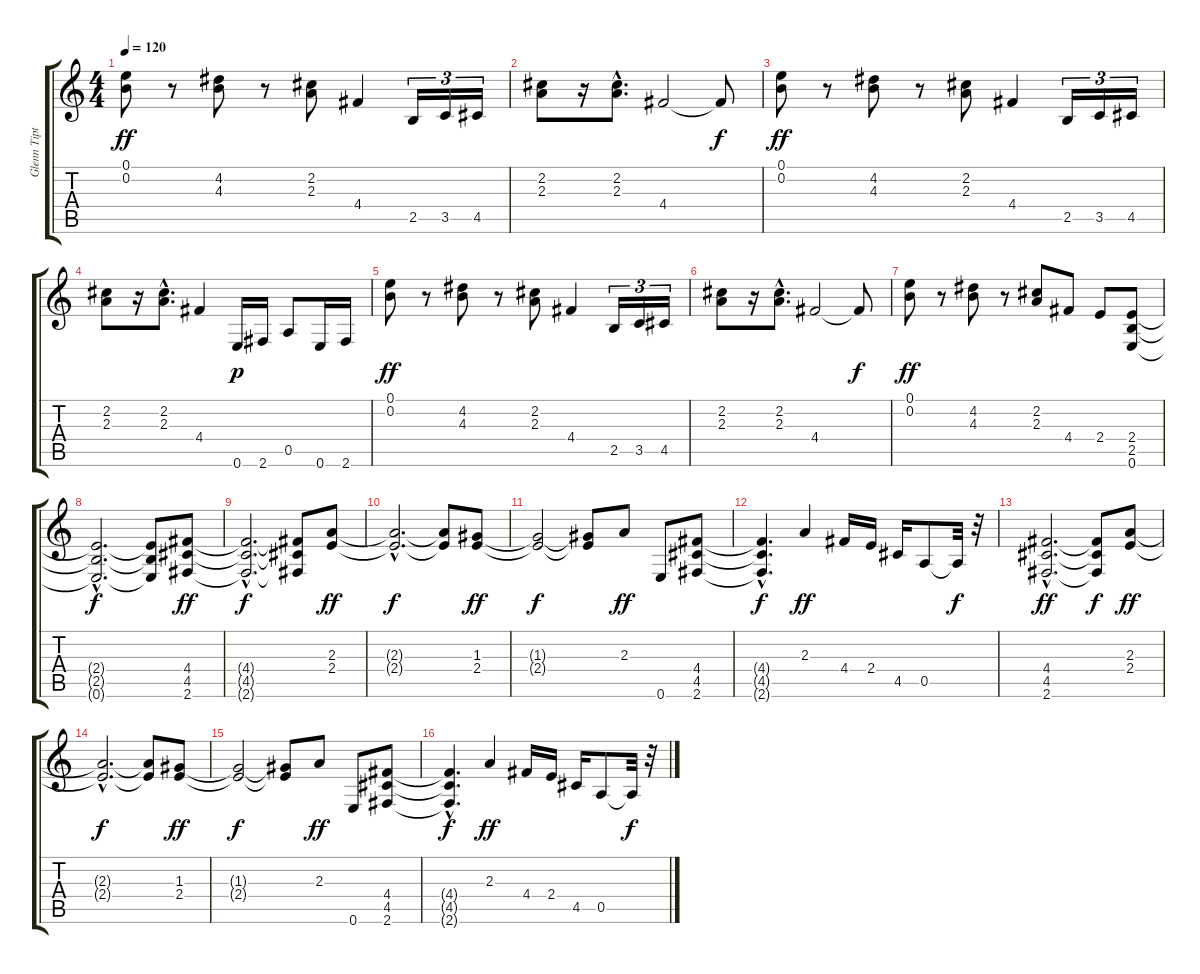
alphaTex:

\track ("Glenn Tipton" "Glenn Tipt") {instrument distortionguitar}
\staff {score tabs}
\tuning (E4 B3 G3 D3 A2 E2) {hide}
\ts (4 4)
\tempo 120
\clef g2
\ks c
(0.1 0.2).8{dy ff} r.8 (4.2 4.3).8 r.8 (2.2 2.3).8 4.4.4 2.5.16{tu (3 2)} 3.5.16{tu (3 2)} 4.5.16{tu (3 2)} |
(2.2 2.3).8 r.16 (2.2{hac} 2.3{hac}).8{d} 4.4.2 4.4{t}.8{dy f} |
(0.1 0.2).8{dy ff} r.8 (4.2 4.3).8 r.8 (2.2 2.3).8 4.4.4 2.5.16{tu (3 2)} 3.5.16{tu (3 2)} 4.5.16{tu (3 2)} |
(2.2 2.3).8 r.16 (2.2{hac} 2.3{hac}).8{d} 4.4.4 0.6.16{dy p} 2.6.16 0.5.8 0.6.16 2.6.16 |
(0.1 0.2).8{dy ff} r.8 (4.2 4.3).8 r.8 (2.2 2.3).8 4.4.4 2.5.16{tu (3 2)} 3.5.16{tu (3 2)} 4.5.16{tu (3 2)} |
(2.2 2.3).8 r.16 (2.2{hac} 2.3{hac}).8{d} 4.4.2 4.4{t}.8{dy f} |
(0.1 0.2).8{dy ff} r.8 (4.2 4.3).8 r.8 (2.2 2.3).8 4.4.8 2.4.8 (2.4 2.5 0.6).8 |
(2.4{hac t} 2.5{hac t} 0.6{hac t}).2{d dy f} (2.4{t} 2.5{t} 0.6{t}).8 (4.4 4.5 2.6).8{dy ff} |
(4.4{hac t} 4.5{hac t} 2.6{hac t}).2{d dy f} (4.4{t} 4.5{t} 2.6{t}).8 (2.3 2.4).8{dy ff} |
(2.3{hac t} 2.4{hac t}).2{d dy f} (2.3{t} 2.4{t}).8 (1.3 2.4).8{dy ff} |
(1.3{t} 2.4{t}).2{dy f} (1.3{t} 2.4{t}).8 2.3.8{dy ff} 0.6.8 (4.4 4.5 2.6).8 |
(4.4{hac t} 4.5{hac t} 2.6{hac t}).4{d dy f} 2.3.4{dy ff} 4.4.16 2.4.16 4.5.16 0.5.8 0.5{t}.32{dy f} r.32 |
(4.4{hac} 4.5{hac} 2.6{hac}).2{d dy ff} (4.4{t} 4.5{t} 2.6{t}).8{dy f} (2.3 2.4).8{dy ff} |
(2.3{hac t} 2.4{hac t}).2{d dy f} (2.3{t} 2.4{t}).8 (1.3 2.4).8{dy ff} |
(1.3{t} 2.4{t}).2{dy f} (1.3{t} 2.4{t}).8 2.3.8{dy ff} 0.6.8 (4.4 4.5 2.6).8 |
(4.4{hac t} 4.5{hac t} 2.6{hac t}).4{d dy f} 2.3.4{dy ff} 4.4.16 2.4.16 4.5.16 0.5.8 0.5{t}.32{dy f} r.32
